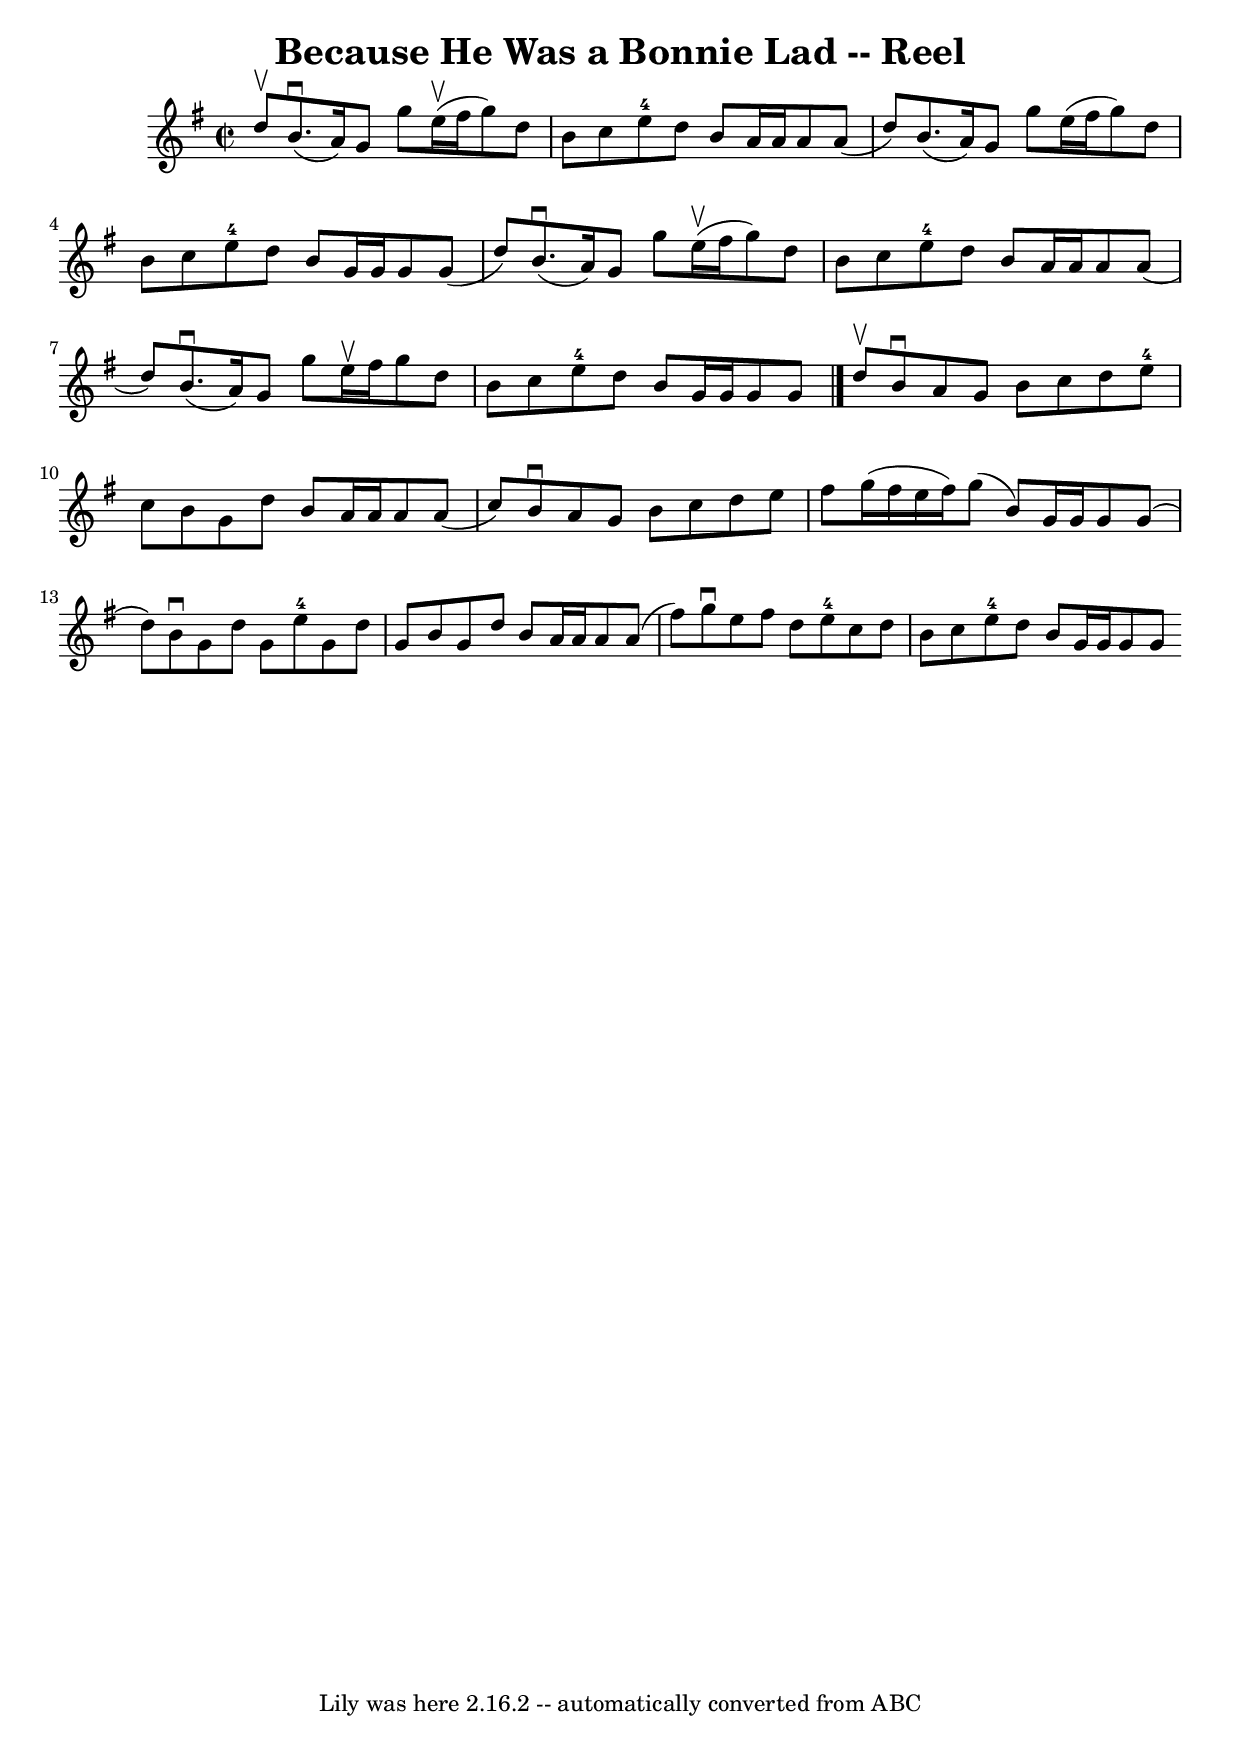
\version "2.16.2"
\include "Mammoth.ily"
\header {
  %% book = "Ryan's Mammoth Collection"
 crossRefNumber = "1"
 footnotes = "\\\\347"
  origin = "SCOTCH."
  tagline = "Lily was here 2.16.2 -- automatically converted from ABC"
  title = "Because He Was a Bonnie Lad -- Reel"

}
voicedefault =  {


  \override Staff.TimeSignature #'style = #'C
  \time 2/2 
  \key g \major d''8^\upbow  |
 b'8.^\downbow(a'16) g'8 g''8 e''16^\upbow(fis''16 g''8) d''8 b'8     |
 c''8 e''8-4 d''8 b'8 a'16 a'16 a'8 a'8 (d''8)     |
 b'8. (a'16) g'8 g''8 e''16 (fis''16 g''8) d''8 b'8     |
 c''8 e''8-4 d''8 b'8 g'16 g'16 g'8 g'8 (d''8)    |
 b'8.^\downbow(a'16) g'8 g''8 e''16^\upbow(fis''16 g''8) d''8 b'8     |
 c''8 e''8-4 d''8 b'8 a'16 a'16 a'8 a'8 (d''8)    |
  
 b'8.^\downbow(a'16) g'8 g''8 e''16^\upbow fis''16 g''8 d''8 b'8     |
 c''8 e''8-4 d''8 b'8 g'16 g'16 g'8 g'8    \bar "|." d''8^\upbow  |
 b'8^\downbow a'8 g'8 b'8 c''8 d''8 e''8-4 c''8     |
 b'8 g'8 d''8 b'8 a'16 a'16 a'8 a'8 (c''8)    |
 b'8^\downbow a'8 g'8 b'8 c''8 d''8 e''8 fis''8     |
 g''16 ( fis''16 e''16 fis''16) g''8 (b'8) g'16 g'16 g'8 g'8 (d''8)    |
 b'8^\downbow g'8 d''8 g'8 e''8-4 g'8 d''8 g'8     |
 b'8 g'8 d''8 b'8 a'16 a'16 a'8 a'8 (fis''8)    |
 g''8^\downbow e''8 fis''8 d''8 e''8-4 c''8 d''8 b'8     |
 c''8 e''8-4 d''8 b'8 g'16 g'16 g'8 g'8    \bar " |."   

}

\score{
  <<

    \context Staff="default"
    {
      \voicedefault 
      
    }

  >>
  \layout {
    
  }
  \midi {
  }

}
